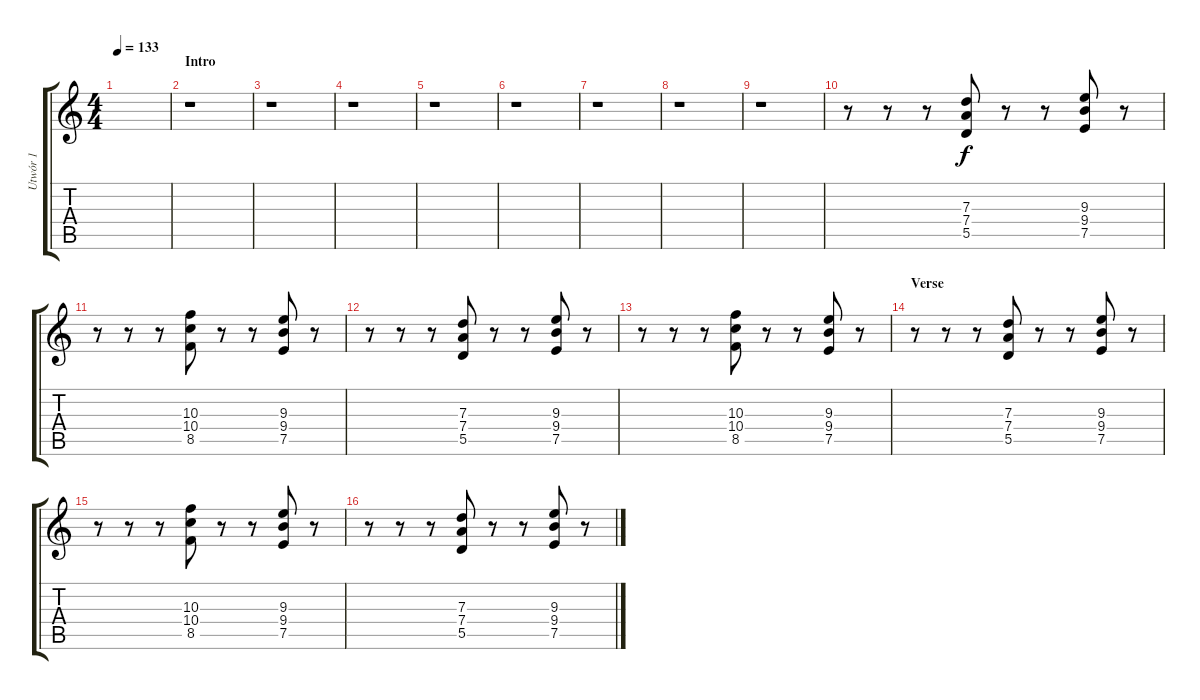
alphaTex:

\track ("Utwór 1" "Utwór 1") {instrument distortionguitar}
\staff {score tabs}
\tuning (E4 B3 G3 D3 A2 E2) {hide}
\ts (4 4)
\tempo 133
\clef g2
\ks c
|
\section ("" "Intro")
r.1 |
r.1 |
r.1 |
r.1 |
r.1 |
r.1 |
r.1 |
r.1 |
r.8 r.8 r.8 (7.3 7.4 5.5).8 r.8 r.8 (9.3 9.4 7.5).8 r.8 |
r.8 r.8 r.8 (10.3 10.4 8.5).8 r.8 r.8 (9.3 9.4 7.5).8 r.8 |
r.8 r.8 r.8 (7.3 7.4 5.5).8 r.8 r.8 (9.3 9.4 7.5).8 r.8 |
r.8 r.8 r.8 (10.3 10.4 8.5).8 r.8 r.8 (9.3 9.4 7.5).8 r.8 |
\section ("" "Verse")
r.8 r.8 r.8 (7.3 7.4 5.5).8 r.8 r.8 (9.3 9.4 7.5).8 r.8 |
r.8 r.8 r.8 (10.3 10.4 8.5).8 r.8 r.8 (9.3 9.4 7.5).8 r.8 |
r.8 r.8 r.8 (7.3 7.4 5.5).8 r.8 r.8 (9.3 9.4 7.5).8 r.8
